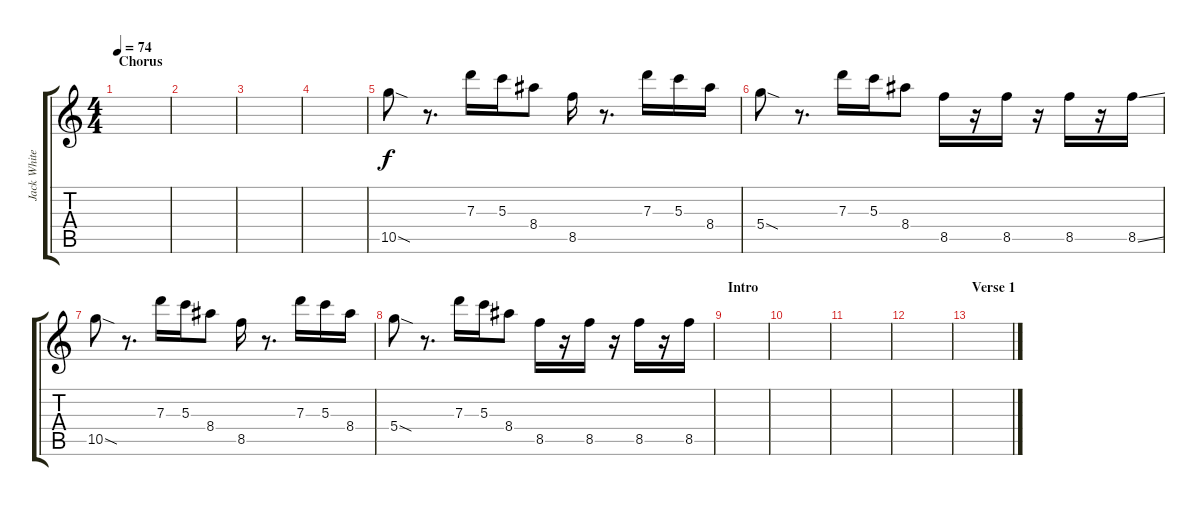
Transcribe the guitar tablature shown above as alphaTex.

\track ("Jack White (Octave Up)" "Jack White") {instrument distortionguitar}
\staff {score tabs}
\tuning (E5 B4 G4 D4 A3 E3) {hide}
\ts (4 4)
\section ("" "Chorus")
\tempo 74
\clef g2
\ks c
|
|
|
|
10.5{sod}.8 r.8{d} 7.3.16 5.3.16 8.4.8 8.5.16 r.8{d} 7.3.16 5.3.16 8.4.16 |
5.4{sod}.8 r.8{d} 7.3.16 5.3.16 8.4.8 8.5.16 r.16 8.5.16 r.16 8.5.16 r.16 8.5{ss}.16 |
10.5{sod}.8 r.8{d} 7.3.16 5.3.16 8.4.8 8.5.16 r.8{d} 7.3.16 5.3.16 8.4.16 |
5.4{sod}.8 r.8{d} 7.3.16 5.3.16 8.4.8 8.5.16 r.16 8.5.16 r.16 8.5.16 r.16 8.5.16 |
\section ("" "Intro")
|
|
|
|
\section ("" "Verse 1")
